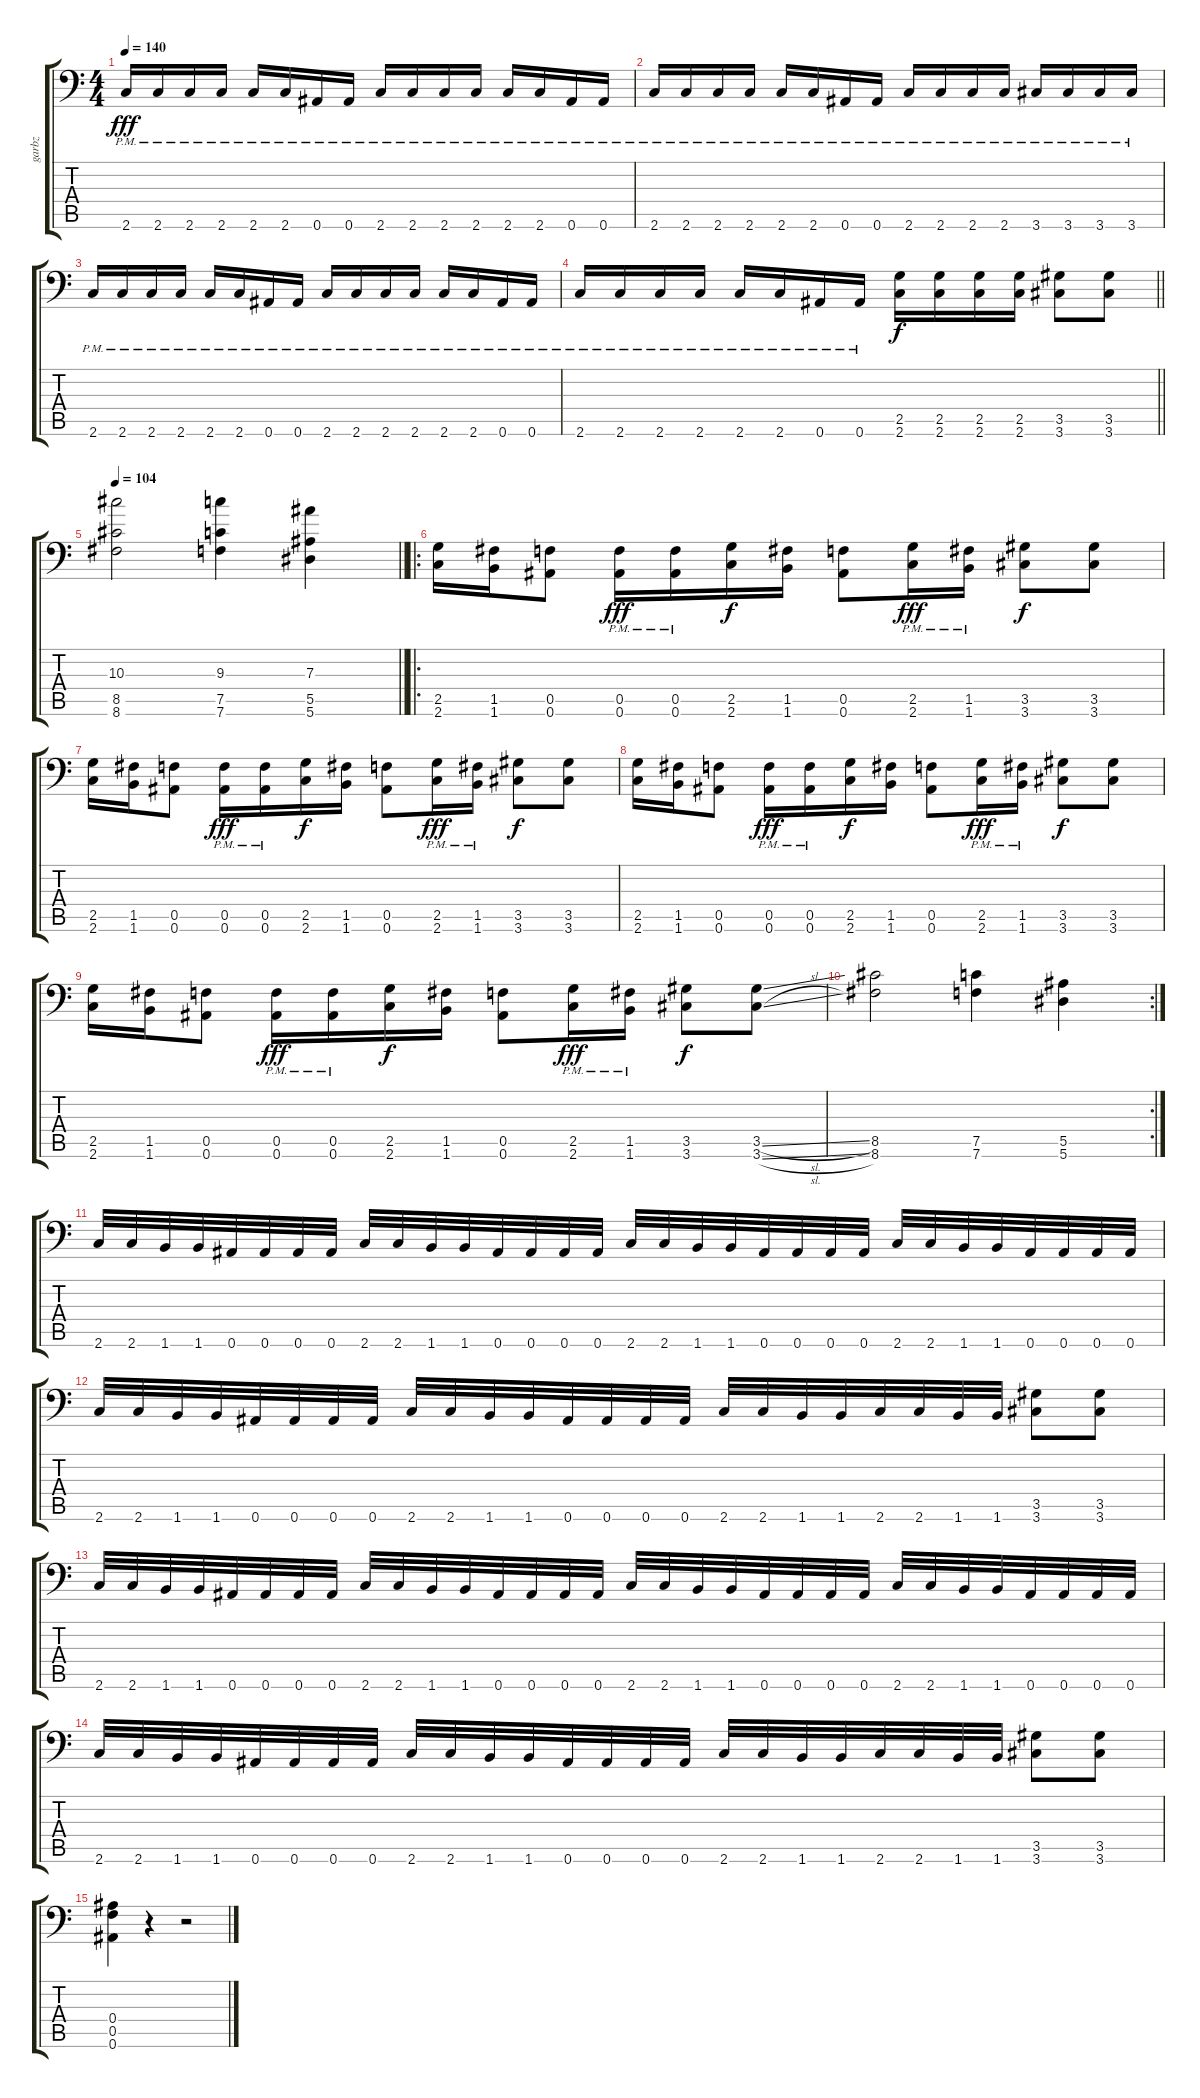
\track ("garbz" "garbz") {instrument distortionguitar}
\staff {score tabs}
\tuning (C4 G3 Eb3 Bb2 F2 Bb1) {hide}
\ts (4 4)
\tempo 140
\clef f4
\ks c
2.6{pm}.16{dy fff} 2.6{pm}.16 2.6{pm}.16 2.6{pm}.16 2.6{pm}.16 2.6{pm}.16 0.6{pm}.16 0.6{pm}.16 2.6{pm}.16 2.6{pm}.16 2.6{pm}.16 2.6{pm}.16 2.6{pm}.16 2.6{pm}.16 0.6{pm}.16 0.6{pm}.16 |
2.6{pm}.16 2.6{pm}.16 2.6{pm}.16 2.6{pm}.16 2.6{pm}.16 2.6{pm}.16 0.6{pm}.16 0.6{pm}.16 2.6{pm}.16 2.6{pm}.16 2.6{pm}.16 2.6{pm}.16 3.6{pm}.16 3.6{pm}.16 3.6{pm}.16 3.6{pm}.16 |
2.6{pm}.16 2.6{pm}.16 2.6{pm}.16 2.6{pm}.16 2.6{pm}.16 2.6{pm}.16 0.6{pm}.16 0.6{pm}.16 2.6{pm}.16 2.6{pm}.16 2.6{pm}.16 2.6{pm}.16 2.6{pm}.16 2.6{pm}.16 0.6{pm}.16 0.6{pm}.16 |
\barLineRight lightlight
2.6{pm}.16 2.6{pm}.16 2.6{pm}.16 2.6{pm}.16 2.6{pm}.16 2.6{pm}.16 0.6{pm}.16 0.6{pm}.16 (2.5 2.6).16{dy f} (2.5 2.6).16 (2.5 2.6).16 (2.5 2.6).16 (3.5 3.6).8 (3.5 3.6).8 |
\tempo 104
\barLineRight lightlight
(10.3 8.5 8.6).2 (9.3 7.5 7.6).4 (7.3 5.5 5.6).4 |
\ro
(2.5 2.6).16 (1.5 1.6).16 (0.5 0.6).8 (0.5{pm} 0.6{pm}).16{dy fff} (0.5{pm} 0.6{pm}).16 (2.5 2.6).16{dy f} (1.5 1.6).16 (0.5 0.6).8 (2.5{pm} 2.6{pm}).16{dy fff} (1.5{pm} 1.6{pm}).16 (3.5 3.6).8{dy f} (3.5 3.6).8 |
(2.5 2.6).16 (1.5 1.6).16 (0.5 0.6).8 (0.5{pm} 0.6{pm}).16{dy fff} (0.5{pm} 0.6{pm}).16 (2.5 2.6).16{dy f} (1.5 1.6).16 (0.5 0.6).8 (2.5{pm} 2.6{pm}).16{dy fff} (1.5{pm} 1.6{pm}).16 (3.5 3.6).8{dy f} (3.5 3.6).8 |
(2.5 2.6).16 (1.5 1.6).16 (0.5 0.6).8 (0.5{pm} 0.6{pm}).16{dy fff} (0.5{pm} 0.6{pm}).16 (2.5 2.6).16{dy f} (1.5 1.6).16 (0.5 0.6).8 (2.5{pm} 2.6{pm}).16{dy fff} (1.5{pm} 1.6{pm}).16 (3.5 3.6).8{dy f} (3.5 3.6).8 |
(2.5 2.6).16 (1.5 1.6).16 (0.5 0.6).8 (0.5{pm} 0.6{pm}).16{dy fff} (0.5{pm} 0.6{pm}).16 (2.5 2.6).16{dy f} (1.5 1.6).16 (0.5 0.6).8 (2.5{pm} 2.6{pm}).16{dy fff} (1.5{pm} 1.6{pm}).16 (3.5 3.6).8{dy f} (3.5{sl} 3.6{sl}).8 |
\rc 2
(8.5 8.6).2 (7.5 7.6).4 (5.5 5.6).4 |
2.6.32 2.6.32 1.6.32 1.6.32 0.6.32 0.6.32 0.6.32 0.6.32 2.6.32 2.6.32 1.6.32 1.6.32 0.6.32 0.6.32 0.6.32 0.6.32 2.6.32 2.6.32 1.6.32 1.6.32 0.6.32 0.6.32 0.6.32 0.6.32 2.6.32 2.6.32 1.6.32 1.6.32 0.6.32 0.6.32 0.6.32 0.6.32 |
2.6.32 2.6.32 1.6.32 1.6.32 0.6.32 0.6.32 0.6.32 0.6.32 2.6.32 2.6.32 1.6.32 1.6.32 0.6.32 0.6.32 0.6.32 0.6.32 2.6.32 2.6.32 1.6.32 1.6.32 2.6.32 2.6.32 1.6.32 1.6.32 (3.5 3.6).8 (3.5 3.6).8 |
2.6.32 2.6.32 1.6.32 1.6.32 0.6.32 0.6.32 0.6.32 0.6.32 2.6.32 2.6.32 1.6.32 1.6.32 0.6.32 0.6.32 0.6.32 0.6.32 2.6.32 2.6.32 1.6.32 1.6.32 0.6.32 0.6.32 0.6.32 0.6.32 2.6.32 2.6.32 1.6.32 1.6.32 0.6.32 0.6.32 0.6.32 0.6.32 |
2.6.32 2.6.32 1.6.32 1.6.32 0.6.32 0.6.32 0.6.32 0.6.32 2.6.32 2.6.32 1.6.32 1.6.32 0.6.32 0.6.32 0.6.32 0.6.32 2.6.32 2.6.32 1.6.32 1.6.32 2.6.32 2.6.32 1.6.32 1.6.32 (3.5 3.6).8 (3.5 3.6).8 |
(0.4 0.5 0.6).4 r.4 r.2
